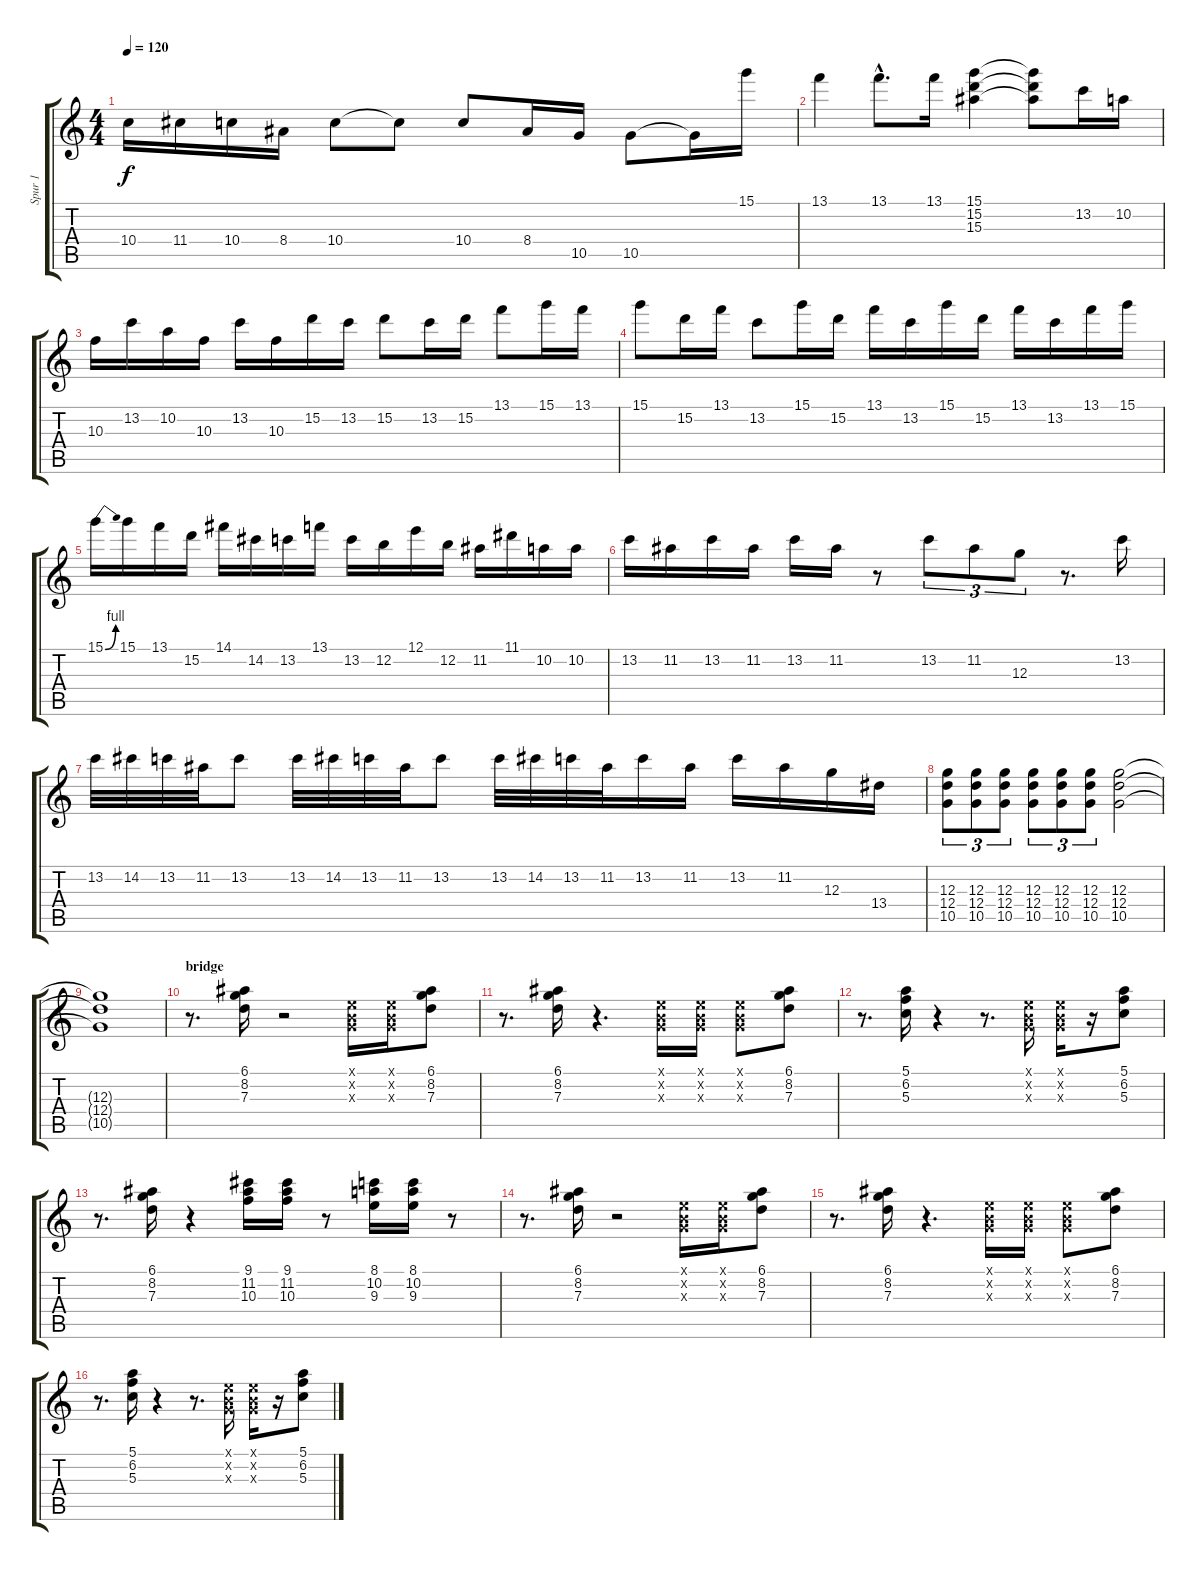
\track ("Spur 1" "Spur 1") {instrument distortionguitar}
\staff {score tabs}
\tuning (E4 B3 G3 D3 A2 E2) {hide}
\ts (4 4)
\tempo 120
\clef g2
\ks c
10.4.16{dy f} 11.4.16 10.4.16 8.4.16 10.4.8 10.4{t}.8 10.4.8 8.4.16 10.5.16 10.5.8 10.5{t}.16 15.1.16 |
13.1.4 13.1{hac}.8{d} 13.1.16 (15.1 15.2 15.3).4 (15.1{t} 15.2{t} 15.3{t}).8 13.2.16 10.2.16 |
10.3.16 13.2.16 10.2.16 10.3.16 13.2.16 10.3.16 15.2.16 13.2.16 15.2.8 13.2.16 15.2.16 13.1.8 15.1.16 13.1.16 |
15.1.8 15.2.16 13.1.16 13.2.8 15.1.16 15.2.16 13.1.16 13.2.16 15.1.16 15.2.16 13.1.16 13.2.16 13.1.16 15.1.16 |
15.1{be (bend 0 0 60 4)}.16 15.1.16 13.1.16 15.2.16 14.1.16 14.2.16 13.2.16 13.1.16 13.2.16 12.2.16 12.1.16 12.2.16 11.2.16 11.1.16 10.2.16 10.2.16 |
13.2.16 11.2.16 13.2.16 11.2.16 13.2.16 11.2.16 r.8 13.2.8{tu (3 2)} 11.2.8{tu (3 2)} 12.3.8{tu (3 2)} r.8{d} 13.2.16 |
13.2.32 14.2.32 13.2.32 11.2.32 13.2.8 13.2.32 14.2.32 13.2.32 11.2.32 13.2.8 13.2.32 14.2.32 13.2.32 11.2.32 13.2.16 11.2.16 13.2.16 11.2.16 12.3.16 13.4.16 |
(12.3 12.4 10.5).8{tu (3 2)} (12.3 12.4 10.5).8{tu (3 2)} (12.3 12.4 10.5).8{tu (3 2)} (12.3 12.4 10.5).8{tu (3 2)} (12.3 12.4 10.5).8{tu (3 2)} (12.3 12.4 10.5).8{tu (3 2)} (12.3 12.4 10.5).2 |
(12.3{t} 12.4{t} 10.5{t}).1 |
\section ("" "bridge")
r.8{d} (6.1 8.2 7.3).16{volume 8 instrument electricguitarclean} r.2 (0.1{x} 0.2{x} 0.3{x}).16 (0.1{x} 0.2{x} 0.3{x}).16 (6.1 8.2 7.3).8 |
r.8{d} (6.1 8.2 7.3).16 r.4{d} (0.1{x} 0.2{x} 0.3{x}).16 (0.1{x} 0.2{x} 0.3{x}).16 (0.1{x} 0.2{x} 0.3{x}).8 (6.1 8.2 7.3).8 |
r.8{d} (5.1 6.2 5.3).16 r.4 r.8{d} (0.1{x} 0.2{x} 0.3{x}).16 (0.1{x} 0.2{x} 0.3{x}).16 r.16 (5.1 6.2 5.3).8 |
r.8{d} (6.1 8.2 7.3).16 r.4 (9.1 11.2 10.3).16 (9.1 11.2 10.3).16 r.8 (8.1 10.2 9.3).16 (8.1 10.2 9.3).16 r.8 |
r.8{d} (6.1 8.2 7.3).16{volume 8 instrument electricguitarclean} r.2 (0.1{x} 0.2{x} 0.3{x}).16 (0.1{x} 0.2{x} 0.3{x}).16 (6.1 8.2 7.3).8 |
r.8{d} (6.1 8.2 7.3).16 r.4{d} (0.1{x} 0.2{x} 0.3{x}).16 (0.1{x} 0.2{x} 0.3{x}).16 (0.1{x} 0.2{x} 0.3{x}).8 (6.1 8.2 7.3).8 |
r.8{d} (5.1 6.2 5.3).16 r.4 r.8{d} (0.1{x} 0.2{x} 0.3{x}).16 (0.1{x} 0.2{x} 0.3{x}).16 r.16 (5.1 6.2 5.3).8
